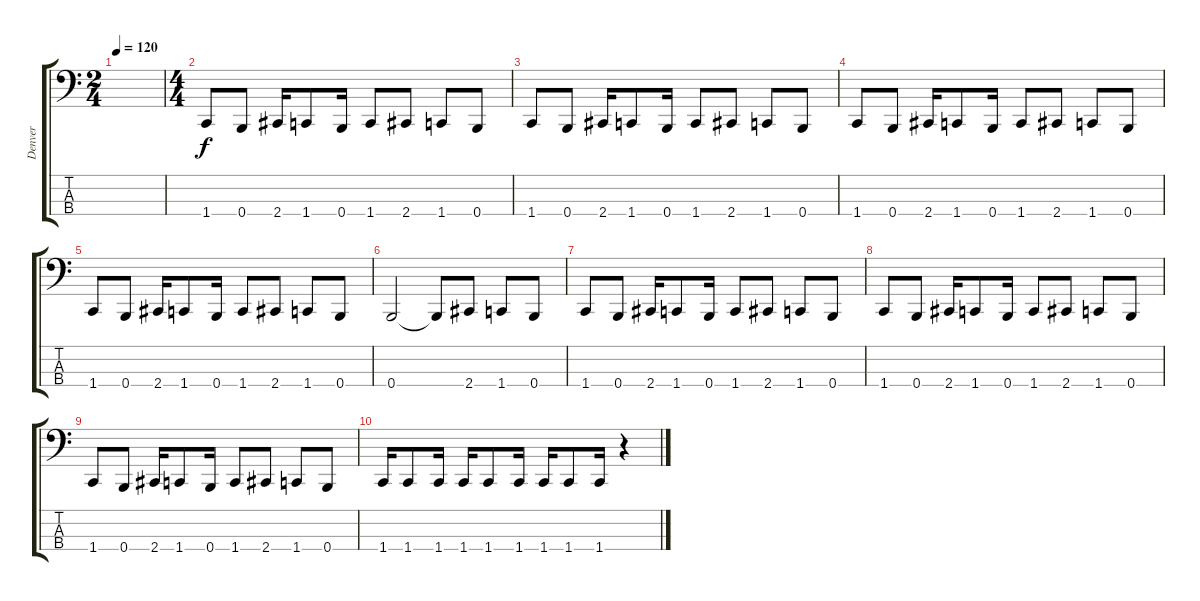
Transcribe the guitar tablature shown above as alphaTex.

\track ("Denver" "Denver") {instrument electricbasspick}
\staff {score tabs}
\tuning (Eb2 Bb1 F1 B0) {hide}
\ts (2 4)
\tempo 120
\clef f4
\ks c
|
\ts (4 4)
1.4.8 0.4.8 2.4.16 1.4.8 0.4.16 1.4.8 2.4.8 1.4.8 0.4.8 |
1.4.8 0.4.8 2.4.16 1.4.8 0.4.16 1.4.8 2.4.8 1.4.8 0.4.8 |
1.4.8 0.4.8 2.4.16 1.4.8 0.4.16 1.4.8 2.4.8 1.4.8 0.4.8 |
1.4.8 0.4.8 2.4.16 1.4.8 0.4.16 1.4.8 2.4.8 1.4.8 0.4.8 |
0.4.2 0.4{t}.8 2.4.8 1.4.8 0.4.8 |
1.4.8 0.4.8 2.4.16 1.4.8 0.4.16 1.4.8 2.4.8 1.4.8 0.4.8 |
1.4.8 0.4.8 2.4.16 1.4.8 0.4.16 1.4.8 2.4.8 1.4.8 0.4.8 |
1.4.8 0.4.8 2.4.16 1.4.8 0.4.16 1.4.8 2.4.8 1.4.8 0.4.8 |
1.4.16 1.4.8 1.4.16 1.4.16 1.4.8 1.4.16 1.4.16 1.4.8 1.4.16 r.4
